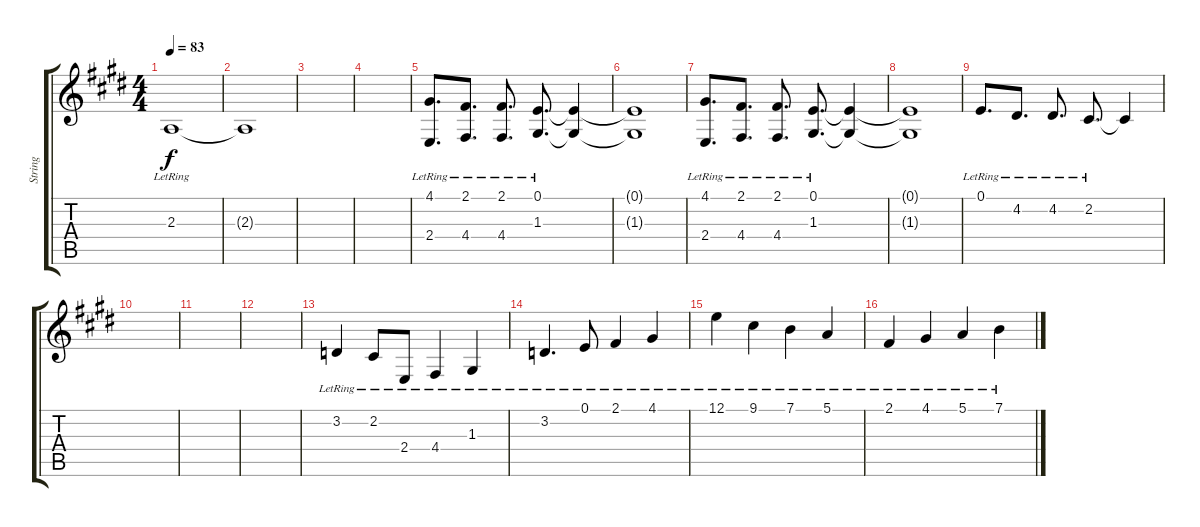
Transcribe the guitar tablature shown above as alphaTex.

\track ("String" "String") {instrument stringensemble1}
\staff {score tabs}
\tuning (E4 B3 G3 D3 A2 E2) {hide}
\ts (4 4)
\tempo 83
\clef g2
\ks e
2.3{lr}.1{dy f} |
2.3{t}.1 |
|
|
(4.1{lr} 2.4{lr}).8{d} (2.1{lr} 4.4{lr}).8{d} (2.1{lr} 4.4{lr}).8{d} (0.1{lr} 1.3{lr}).8{d} (0.1{t} 1.3{t}).4 |
(0.1{t} 1.3{t}).1 |
(4.1{lr} 2.4{lr}).8{d} (2.1{lr} 4.4{lr}).8{d} (2.1{lr} 4.4{lr}).8{d} (0.1{lr} 1.3{lr}).8{d} (0.1{t} 1.3{t}).4 |
(0.1{t} 1.3{t}).1 |
0.1{lr}.8{d} 4.2{lr}.8{d} 4.2{lr}.8{d} 2.2{lr}.8{d} 2.2{t}.4 |
|
|
|
3.2{lr}.4 2.2{lr}.8 2.4{lr}.8 4.4{lr}.4 1.3{lr}.4 |
3.2{lr}.4{d} 0.1{lr}.8 2.1{lr}.4 4.1{lr}.4 |
12.1{lr}.4 9.1{lr}.4 7.1{lr}.4 5.1{lr}.4 |
2.1{lr}.4 4.1{lr}.4 5.1{lr}.4 7.1{lr}.4
